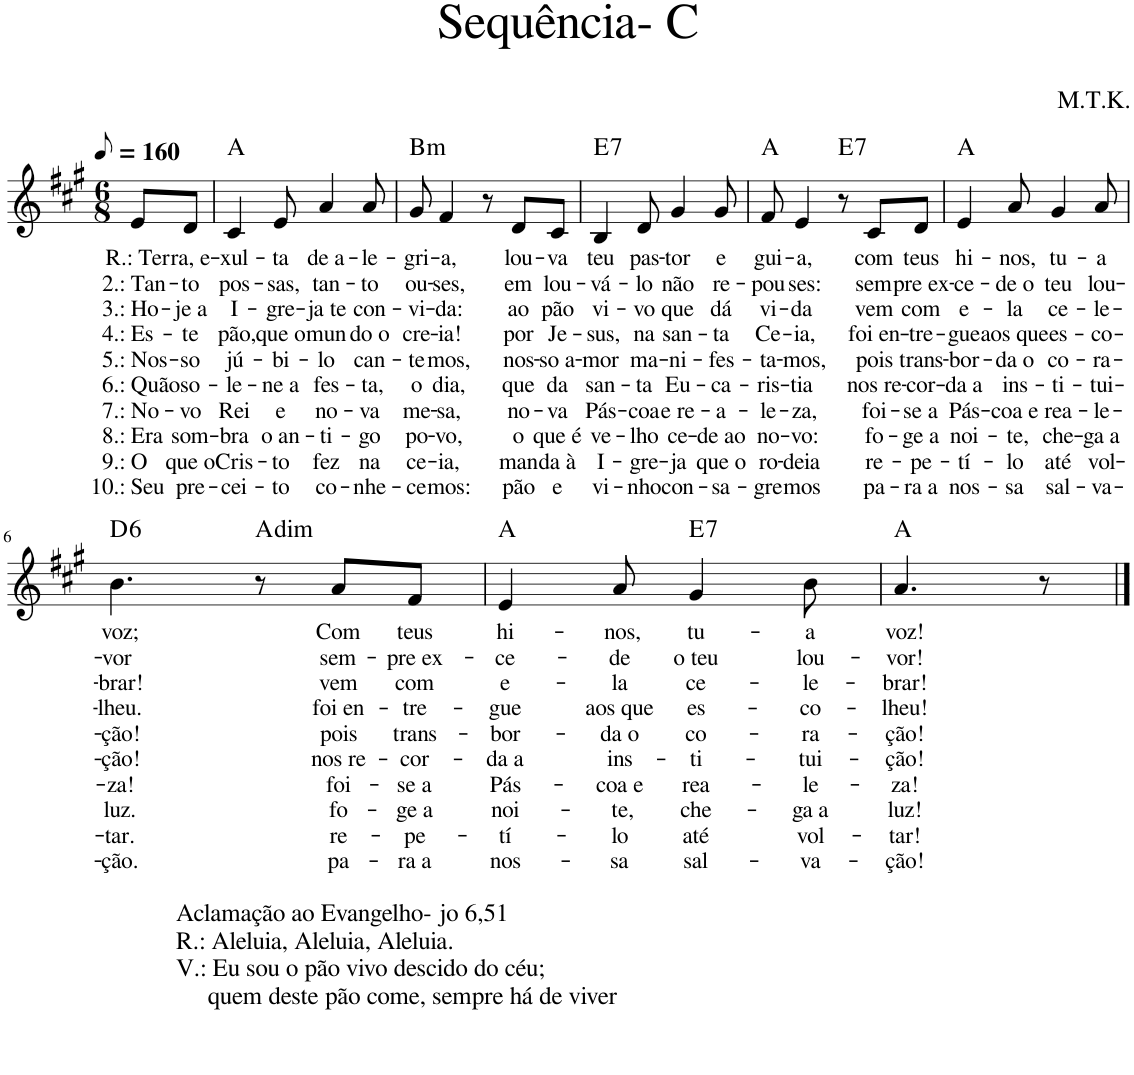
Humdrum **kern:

**kern	**text	**text	**text	**text	**text	**text	**text	**text	**text	**text	**harte
*part1	*part1	*part1	*part1	*part1	*part1	*part1	*part1	*part1	*part1	*part1	*part1
*staff1	*staff1	*staff1	*staff1	*staff1	*staff1	*staff1	*staff1	*staff1	*staff1	*staff1	*
*I"Voz	*	*	*	*	*	*	*	*	*	*	*
*I'Vo.	*	*	*	*	*	*	*	*	*	*	*
*clefG2	*	*	*	*	*	*	*	*	*	*	*
*k[f#c#g#]	*	*	*	*	*	*	*	*	*	*	*
*M6/8	*	*	*	*	*	*	*	*	*	*	*
*MM80	*	*	*	*	*	*	*	*	*	*	*
=	=	=	=	=	=	=	=	=	=	=	=
!	!LO:LY:b	!LO:LY:b	!LO:LY:b	!LO:LY:b	!LO:LY:b	!LO:LY:b	!LO:LY:b	!LO:LY:b	!LO:LY:b	!LO:LY:b	!
8e/L	R.: Ter-	2.: Tan-	3.: Ho-	4.: Es-	5.: Nos-	6.: Quão	7.: No-	8.: Era	9.: O	10.: Seu	.
!	!LO:LY:b	!LO:LY:b	!LO:LY:b	!LO:LY:b	!LO:LY:b	!LO:LY:b	!LO:LY:b	!LO:LY:b	!LO:LY:b	!LO:LY:b	!
8d/J	-ra, e-	-to	-je a	-te	-so	so-	-vo	som-	que o	pre-	.
=1	=1	=1	=1	=1	=1	=1	=1	=1	=1	=1	=1
!	!LO:LY:b	!LO:LY:b	!LO:LY:b	!LO:LY:b	!LO:LY:b	!LO:LY:b	!LO:LY:b	!LO:LY:b	!LO:LY:b	!LO:LY:b	!
4c#/	-xul-	pos-	I-	pão,	jú-	-le-	Rei	-bra	Cris-	-cei-	A:maj
!	!LO:LY:b	!LO:LY:b	!LO:LY:b	!LO:LY:b	!LO:LY:b	!LO:LY:b	!LO:LY:b	!LO:LY:b	!LO:LY:b	!LO:LY:b	!
8e/	-ta	-sas,	-gre-	que o	-bi-	-ne a	e	o an-	-to	-to	.
!	!LO:LY:b	!LO:LY:b	!LO:LY:b	!LO:LY:b	!LO:LY:b	!LO:LY:b	!LO:LY:b	!LO:LY:b	!LO:LY:b	!LO:LY:b	!
4a/	de a-	tan-	-ja te	mun-	-lo	fes-	no-	-ti-	fez	co-	.
!	!LO:LY:b	!LO:LY:b	!LO:LY:b	!LO:LY:b	!LO:LY:b	!LO:LY:b	!LO:LY:b	!LO:LY:b	!LO:LY:b	!LO:LY:b	!
8a/	-le-	-to	con-	-do o	can-	-ta,	-va	-go	na	-nhe-	.
=2	=2	=2	=2	=2	=2	=2	=2	=2	=2	=2	=2
!	!LO:LY:b	!LO:LY:b	!LO:LY:b	!LO:LY:b	!LO:LY:b	!LO:LY:b	!LO:LY:b	!LO:LY:b	!LO:LY:b	!LO:LY:b	!LO:H:kt=m
8g#/	-gri-	ou-	-vi-	cre-	-te-	o	me-	po-	ce-	-ce-	B:min
!	!LO:LY:b	!LO:LY:b	!LO:LY:b	!LO:LY:b	!LO:LY:b	!LO:LY:b	!LO:LY:b	!LO:LY:b	!LO:LY:b	!LO:LY:b	!
4f#/	-a,	-ses,	-da:	-ia!	-mos,	dia,	-sa,	-vo,	-ia,	-mos:	.
8r	.	.	.	.	.	.	.	.	.	.	.
!	!LO:LY:b	!LO:LY:b	!LO:LY:b	!LO:LY:b	!LO:LY:b	!LO:LY:b	!LO:LY:b	!LO:LY:b	!LO:LY:b	!LO:LY:b	!
8d/L	lou-	em	ao	por	nos-	que	no-	o	man-	pão	.
!	!LO:LY:b	!LO:LY:b	!LO:LY:b	!LO:LY:b	!LO:LY:b	!LO:LY:b	!LO:LY:b	!LO:LY:b	!LO:LY:b	!LO:LY:b	!
8c#/J	-va	lou-	pão	Je-	-so a-	da	-va	que é	-da à	e	.
=3	=3	=3	=3	=3	=3	=3	=3	=3	=3	=3	=3
!	!LO:LY:b	!LO:LY:b	!LO:LY:b	!LO:LY:b	!LO:LY:b	!LO:LY:b	!LO:LY:b	!LO:LY:b	!LO:LY:b	!LO:LY:b	!LO:H:kt=7
4B/	teu	-vá-	vi-	-sus,	-mor	san-	Pás-	ve-	I-	vi-	E:7
!	!LO:LY:b	!LO:LY:b	!LO:LY:b	!LO:LY:b	!LO:LY:b	!LO:LY:b	!LO:LY:b	!LO:LY:b	!LO:LY:b	!LO:LY:b	!
8d/	pas-	-lo	-vo	na	ma-	-ta	-coa	-lho	-gre-	-nho	.
!	!LO:LY:b	!LO:LY:b	!LO:LY:b	!LO:LY:b	!LO:LY:b	!LO:LY:b	!LO:LY:b	!LO:LY:b	!LO:LY:b	!LO:LY:b	!
4g#/	-tor	não	que	san-	-ni-	Eu-	e re-	ce-	-ja	con-	.
!	!LO:LY:b	!LO:LY:b	!LO:LY:b	!LO:LY:b	!LO:LY:b	!LO:LY:b	!LO:LY:b	!LO:LY:b	!LO:LY:b	!LO:LY:b	!
8g#/	e	re-	dá	-ta	-fes-	-ca-	-a-	-de ao	que o	-sa-	.
=4	=4	=4	=4	=4	=4	=4	=4	=4	=4	=4	=4
!	!LO:LY:b	!LO:LY:b	!LO:LY:b	!LO:LY:b	!LO:LY:b	!LO:LY:b	!LO:LY:b	!LO:LY:b	!LO:LY:b	!LO:LY:b	!
8f#/	gui-	-pou-	vi-	Ce-	-ta-	-ris-	-le-	no-	ro-	-gre-	A:maj
!	!LO:LY:b	!LO:LY:b	!LO:LY:b	!LO:LY:b	!LO:LY:b	!LO:LY:b	!LO:LY:b	!LO:LY:b	!LO:LY:b	!LO:LY:b	!
4e/	-a,	-ses:	-da	-ia,	-mos,	-tia	-za,	-vo:	-deia	-mos	.
!	!	!	!	!	!	!	!	!	!	!	!LO:H:kt=7
8r	.	.	.	.	.	.	.	.	.	.	E:7
!	!LO:LY:b	!LO:LY:b	!LO:LY:b	!LO:LY:b	!LO:LY:b	!LO:LY:b	!LO:LY:b	!LO:LY:b	!LO:LY:b	!LO:LY:b	!
8c#/L	com	sem-	vem	foi en-	pois	nos re-	foi-	fo-	re-	pa-	.
!	!LO:LY:b	!LO:LY:b	!LO:LY:b	!LO:LY:b	!LO:LY:b	!LO:LY:b	!LO:LY:b	!LO:LY:b	!LO:LY:b	!LO:LY:b	!
8d/J	teus	-pre ex-	com	-tre-	trans-	-cor-	-se a	-ge a	-pe-	-ra a	.
=5	=5	=5	=5	=5	=5	=5	=5	=5	=5	=5	=5
!	!LO:LY:b	!LO:LY:b	!LO:LY:b	!LO:LY:b	!LO:LY:b	!LO:LY:b	!LO:LY:b	!LO:LY:b	!LO:LY:b	!LO:LY:b	!
4e/	hi-	-ce-	e-	-gue	-bor-	-da a	Pás-	noi-	-tí-	nos-	A:maj
!	!LO:LY:b	!LO:LY:b	!LO:LY:b	!LO:LY:b	!LO:LY:b	!LO:LY:b	!LO:LY:b	!LO:LY:b	!LO:LY:b	!LO:LY:b	!
8a/	-nos,	-de o	-la	aos que	-da o	ins-	-coa e	-te,	-lo	-sa	.
!	!LO:LY:b	!LO:LY:b	!LO:LY:b	!LO:LY:b	!LO:LY:b	!LO:LY:b	!LO:LY:b	!LO:LY:b	!LO:LY:b	!LO:LY:b	!
4g#/	tu-	teu	ce-	es-	co-	-ti-	rea-	che-	até	sal-	.
!	!LO:LY:b	!LO:LY:b	!LO:LY:b	!LO:LY:b	!LO:LY:b	!LO:LY:b	!LO:LY:b	!LO:LY:b	!LO:LY:b	!LO:LY:b	!
8a/	-a	lou-	-le-	-co-	-ra-	-tui-	-le-	-ga a	vol-	-va-	.
!!LO:LB:g=z
=6	=6	=6	=6	=6	=6	=6	=6	=6	=6	=6	=6
!LO:TX:b:t=Aclamação ao Evangelho- jo 6,51	!	!	!	!	!	!	!	!	!	!	!
!LO:TX:b:t=R.&colon; Aleluia, Aleluia, Aleluia.	!	!	!	!	!	!	!	!	!	!	!
!LO:TX:b:t=V.&colon; Eu sou o pão vivo descido do céu;	!	!	!	!	!	!	!	!	!	!	!
!LO:TX:b:t=quem deste pão come, sempre há de viver	!	!	!	!	!	!	!	!	!	!	!
!	!LO:LY:b	!LO:LY:b	!LO:LY:b	!LO:LY:b	!LO:LY:b	!LO:LY:b	!LO:LY:b	!LO:LY:b	!LO:LY:b	!LO:LY:b	!LO:H:kt=6
4.b\	voz;	-vor	-brar!	-lheu.	-ção!	-ção!	-za!	luz.	-tar.	-ção.	D:maj6
!	!	!	!	!	!	!	!	!	!	!	!LO:H:kt=dim
8r	.	.	.	.	.	.	.	.	.	.	A:dim
!	!LO:LY:b	!LO:LY:b	!LO:LY:b	!LO:LY:b	!LO:LY:b	!LO:LY:b	!LO:LY:b	!LO:LY:b	!LO:LY:b	!LO:LY:b	!
8a/L	Com	sem-	vem	foi en-	pois	nos re-	foi-	fo-	re-	pa-	.
!	!LO:LY:b	!LO:LY:b	!LO:LY:b	!LO:LY:b	!LO:LY:b	!LO:LY:b	!LO:LY:b	!LO:LY:b	!LO:LY:b	!LO:LY:b	!
8f#/J	teus	-pre ex-	com	-tre-	trans-	-cor-	-se a	-ge a	-pe-	-ra a	.
=7	=7	=7	=7	=7	=7	=7	=7	=7	=7	=7	=7
!	!LO:LY:b	!LO:LY:b	!LO:LY:b	!LO:LY:b	!LO:LY:b	!LO:LY:b	!LO:LY:b	!LO:LY:b	!LO:LY:b	!LO:LY:b	!
4e/	hi-	-ce-	e-	-gue	-bor-	-da a	Pás-	noi-	-tí-	nos-	A:maj
!	!LO:LY:b	!LO:LY:b	!LO:LY:b	!LO:LY:b	!LO:LY:b	!LO:LY:b	!LO:LY:b	!LO:LY:b	!LO:LY:b	!LO:LY:b	!
8a/	-nos,	-de	-la	aos que	-da o	ins-	-coa e	-te,	-lo	-sa	.
!	!LO:LY:b	!LO:LY:b	!LO:LY:b	!LO:LY:b	!LO:LY:b	!LO:LY:b	!LO:LY:b	!LO:LY:b	!LO:LY:b	!LO:LY:b	!LO:H:kt=7
4g#/	tu-	o teu	ce-	es-	co-	-ti-	rea-	che-	até	sal-	E:7
!	!LO:LY:b	!LO:LY:b	!LO:LY:b	!LO:LY:b	!LO:LY:b	!LO:LY:b	!LO:LY:b	!LO:LY:b	!LO:LY:b	!LO:LY:b	!
8b\	-a	lou-	-le-	-co-	-ra-	-tui-	-le-	-ga a	vol-	-va-	.
=8	=8	=8	=8	=8	=8	=8	=8	=8	=8	=8	=8
!	!LO:LY:b	!LO:LY:b	!LO:LY:b	!LO:LY:b	!LO:LY:b	!LO:LY:b	!LO:LY:b	!LO:LY:b	!LO:LY:b	!LO:LY:b	!
4.a/	voz!	-vor!	-brar!	-lheu!	-ção!	-ção!	-za!	luz!	-tar!	-ção!	A:maj
8r	.	.	.	.	.	.	.	.	.	.	.
==	==	==	==	==	==	==	==	==	==	==	==
*-	*-	*-	*-	*-	*-	*-	*-	*-	*-	*-	*-
